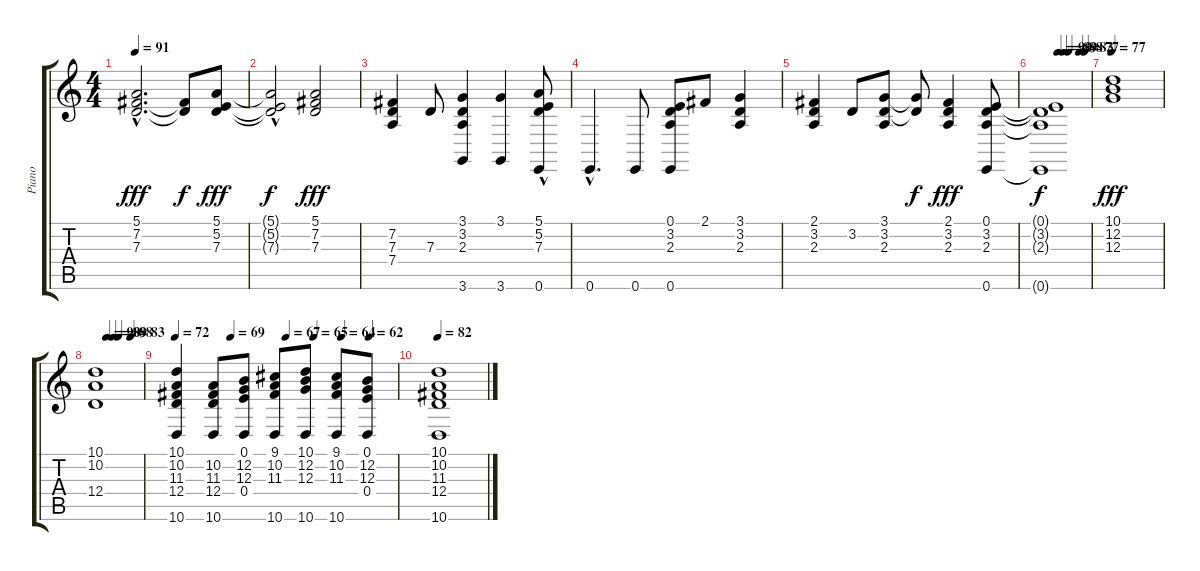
\track ("Piano" "Piano") {instrument acousticgrandpiano}
\staff {score tabs}
\tuning (E4 B3 G3 D3 A2 E2) {hide}
\ts (4 4)
\tempo 91
\clef g2
\ks c
(5.1 7.2{hac} 7.3{hac}).2{d dy fff} (7.2{t} 7.3{t}).8{dy f} (5.1 5.2 7.3).8{dy fff} |
(5.1{hac t} 5.2{t} 7.3{t}).2{dy f} (5.1 7.2 7.3).2{dy fff} |
(7.2 7.3 7.4).4 7.3.8 (3.1 3.2 2.3 3.6).4 (3.1 3.6).4 (5.1{hac} 5.2 7.3 0.6).8 |
0.6{hac}.4{d} 0.6.8 (0.1 3.2 2.3 0.6).8 2.1.8 (3.1 3.2 2.3).4 |
(2.1 3.2 2.3).4 3.2.8 (3.1 3.2 2.3).8 (3.1{t} 3.2{t}).8{dy f} (2.1 3.2 2.3).4{dy fff} (0.1 3.2 2.3 0.6).8 |
\tempo (90 0.25)
\tempo (89 0.375)
\tempo (88 0.5)
\tempo (83 0.75)
\tempo (77 0.875)
(0.1{t} 3.2{t} 2.3{t} 0.6{t}).1{dy f} |
\tempo 77
(10.1 12.2 12.3).1{dy fff} |
\tempo (90 0.25)
\tempo (89 0.375)
\tempo (88 0.5)
\tempo (83 0.75)
(10.1 10.2 12.4).1 |
\tempo 72
\tempo (69 0.25)
\tempo (67 0.5)
\tempo (65 0.625)
\tempo (64 0.75)
\tempo (62 0.875)
(10.1 10.2 11.3 12.4 10.6).4 (10.2 11.3 12.4 10.6).8 (0.1 12.2 12.3 0.4).8 (9.1 10.2 11.3 10.6).8 (10.1 12.2 12.3 10.6).8 (9.1 10.2 11.3 10.6).8 (0.1 12.2 12.3 0.4).8 |
\tempo 82
(10.1 10.2 11.3 12.4 10.6).1
